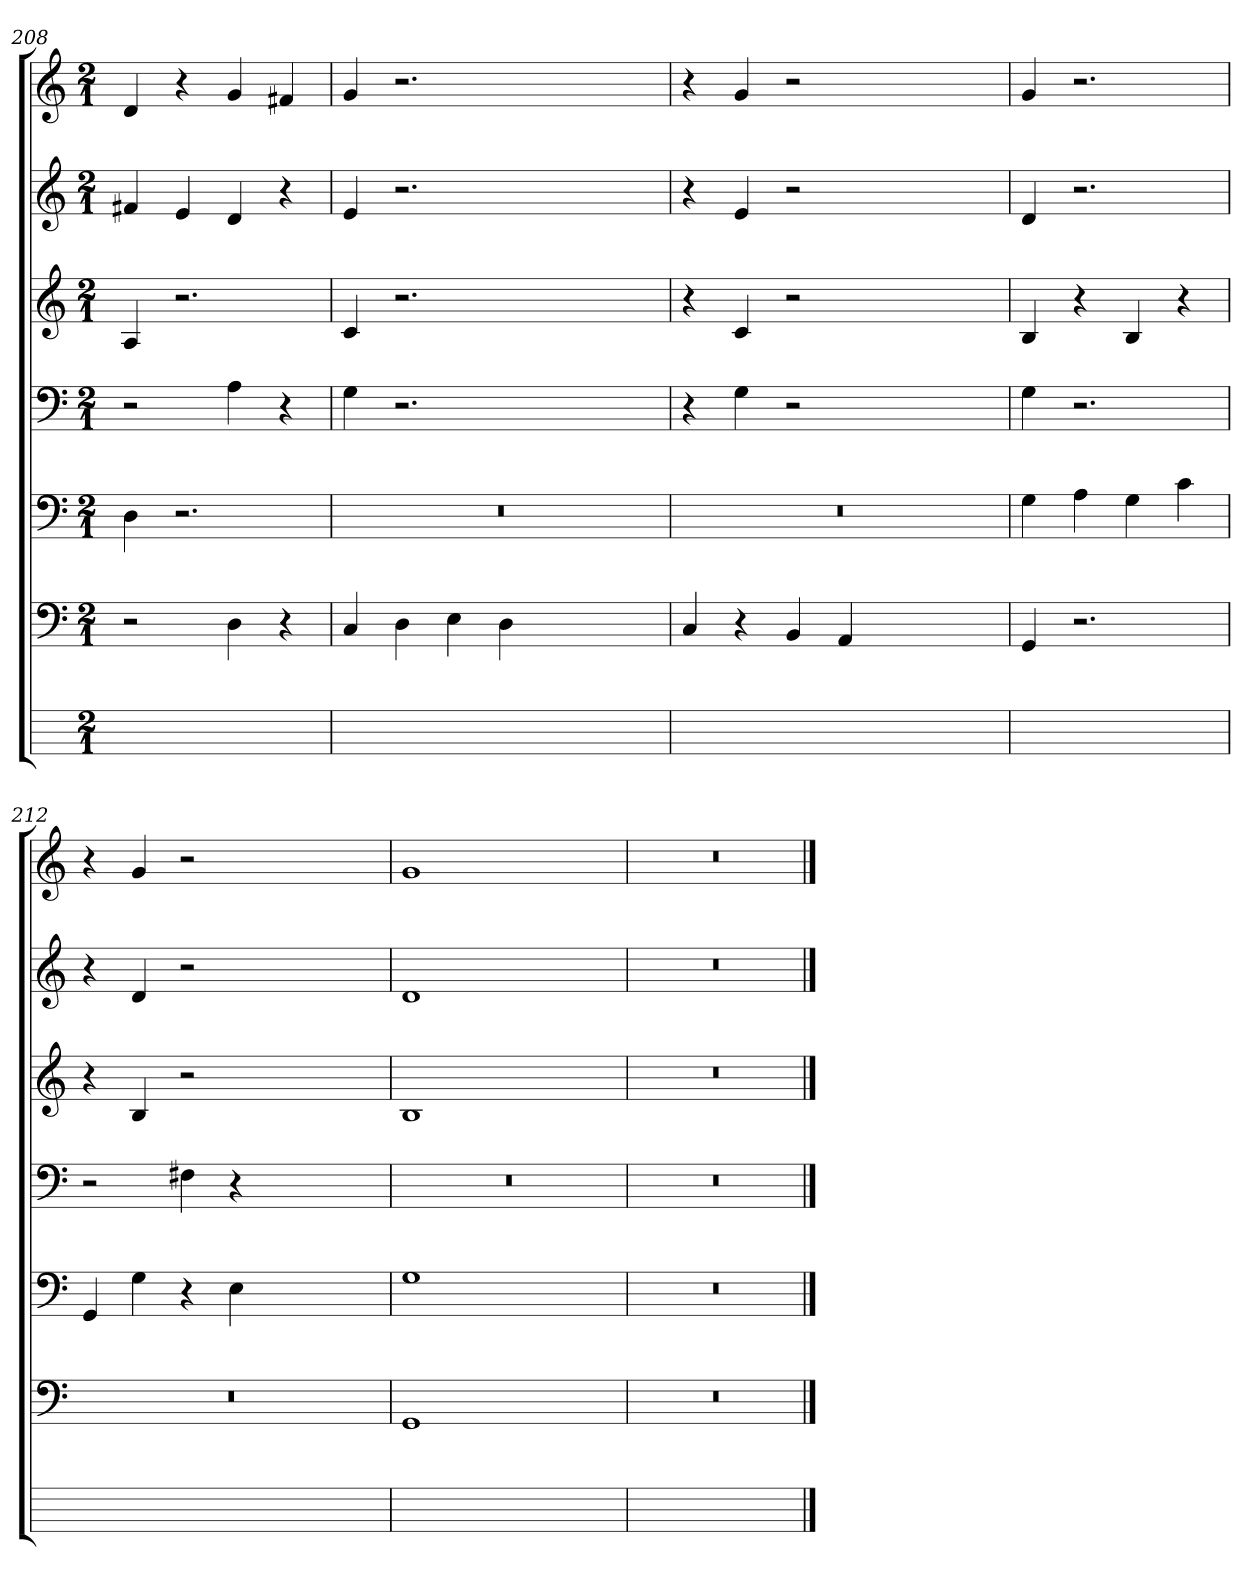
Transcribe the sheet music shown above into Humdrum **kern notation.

**kern	**kern	**kern	**kern	**kern	**kern	**kern
*part7	*part6	*part5	*part4	*part3	*part2	*part1
*staff7	*staff6	*staff5	*staff4	*staff3	*staff2	*staff1
*	*clefF4	*clefF4	*clefF4	*clefG2	*clefG2	*clefG2
*	*k[]	*k[]	*k[]	*k[]	*k[]	*k[]
*	*C:	*C:	*C:	*C:	*C:	*C:
*M2/1	*M2/1	*M2/1	*M2/1	*M2/1	*M2/1	*M2/1
=208	=208	=208	=208	=208	=208	=208
1ryy	2r	4D	2r	4A	4f#Xi	4dj
.	.	2.r	.	2.r	4eZ	4r
.	4DV	.	4AV	.	4dj	4gj
.	4r	.	4r	.	4r	4f#Z
=209	=209	=209	=209	=209	=209	=209
0ryy	4C	0r	4Gj	4c	4e	4g
.	4DZ	.	2.r	2.r	2.r	2.r
.	4EZ	.	.	.	.	.
.	4Dj	.	.	.	.	.
.	1ryy	.	1ryy	1ryy	1ryy	1ryy
=210	=210	=210	=210	=210	=210	=210
0ryy	4CV	0r	4r	4r	4r	4r
.	4r	.	4GV	4cV	4eV	4gV
.	4BB	.	2r	2r	2r	2r
.	4AAZ	.	.	.	.	.
.	1ryy	.	1ryy	1ryy	1ryy	1ryy
=211	=211	=211	=211	=211	=211	=211
1ryy	4GG	4G	4G	4B	4d	4g
.	2.r	4AZ	2.r	4r	2.r	2.r
.	.	4GV	.	4BV	.	.
.	.	4cZ	.	4r	.	.
=212	=212	=212	=212	=212	=212	=212
0ryy	0r	4GGZ	2r	4r	4r	4r
.	.	4GV	.	4BV	4dV	4gV
.	.	4r	4F#Xi	2r	2r	2r
.	.	4EZ	4r	.	.	.
.	.	1ryy	1ryy	1ryy	1ryy	1ryy
=213	=213	=213	=213	=213	=213	=213
0ryy	1GGV	1GV	0r	1BV	1dV	1gV
.	1ryy	1ryy	.	1ryy	1ryy	1ryy
=214	=214	=214	=214	=214	=214	=214
0ryy	0r	0r	0r	0r	0r	0r
==	==	==	==	==	==	==
*-	*-	*-	*-	*-	*-	*-
